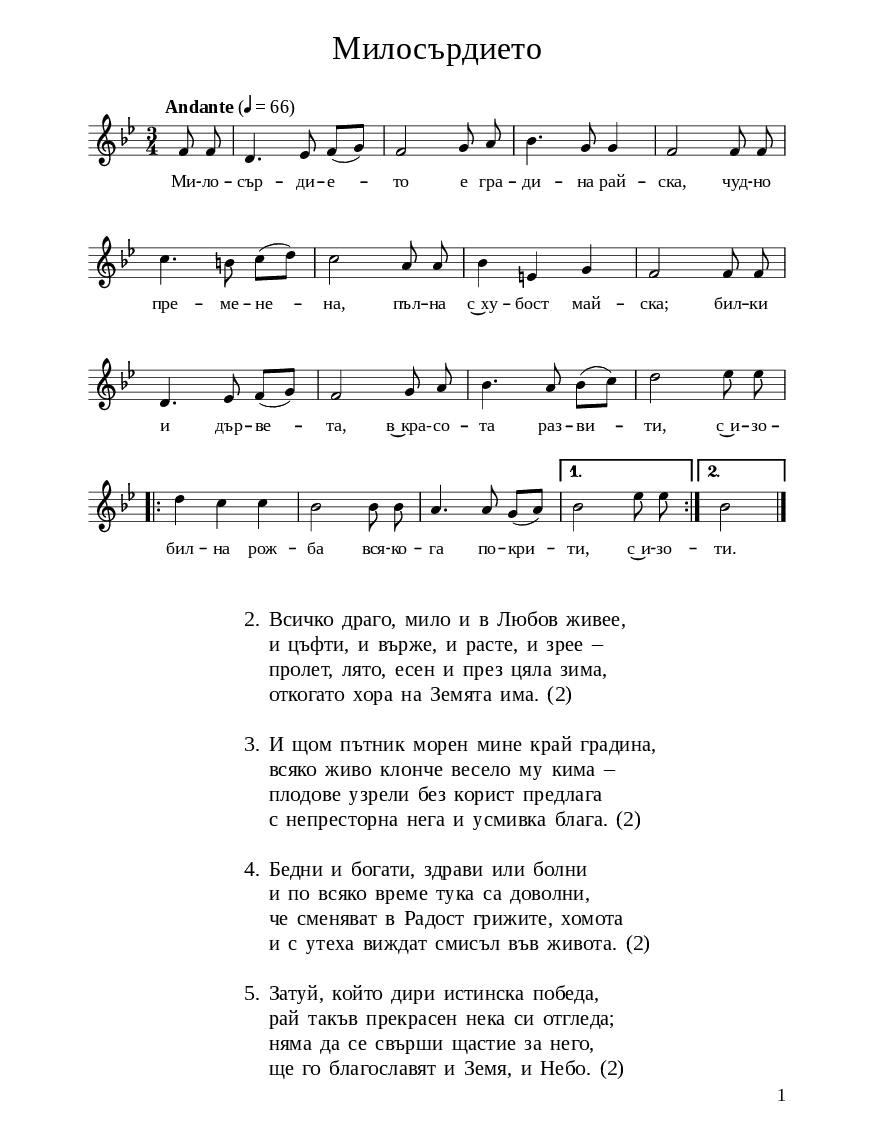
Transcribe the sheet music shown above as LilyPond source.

\version "2.24.2"

% include paper part and global functions
\include "include/globals.ily"

\bookpart {
  \label #'ref038
  \tocItem \markup "Милосърдието"
  \include "include/bookpart-paper.ily"
  \score {
    \include "include/score-layout.ily"

    \new Voice \absolute {
      \clef treble
      \key bes \major
      \time 3/4
      \tempoFunc "Andante" 4 "66"
      \autoBeamOff
      \partial 4
      \autoBeamOff
      f'8 f'8 | d'4. es'8 f' ([ g' ]) |  f'2 g'8 a' |  bes'4. g'8 g'4 |  f'2 f'8 f' \break |
      c''4. b'8 c'' ([ d'' ]) |c''2 a'8 a' | bes'4 e' g' | f'2 f'8 f' \break |
      d'4. es'8 f' ([ g' ]) | f'2 g'8 a' | bes'4. a'8 bes' ([ c'' ]) | d''2 es''8 es'' \break
      \repeat volta 2 {d''4 c'' c'' bes'2 bes'8 bes' | a'4. a'8 g' ( [a'] ) |}
      \alternative { { bes'2 es''8 es'' } {  bes'2 \bar "|." \break } }
    }


    \addlyrics {
      Ми -- ло -- сър -- ди -- е -- то е гра -- ди -- на рай --
      ска, чуд -- но пре -- ме -- не -- на, пъл -- на
      с~ху -- бост май -- ска; бил -- ки и дър -- ве --
      та, "в~кра-" -- со -- та раз -- ви -- ти, с~и -- зо
      -- бил -- на рож -- ба вся -- ко -- га по -- кри
      -- ти, с~и -- зо -- ти.
    }

    \header {
      title = \titleFunc "Милосърдието" "Milosărdieto"
    }

    \midi{}

  } % score



  \markup \fontsize #bgCoupletFontSize {
    \hspace #15
    \override #`(baseline-skip . ,bgCoupletBaselineSkip)
    \column {
      \line {2. Всичко драго, мило и в Любов живее,}

      \line {"   "и цъфти, и върже, и расте, и зрее  –}

      \line {"   "пролет, лято, есен и през цяла зима,}

      \line {"   "откогато хора на Земята има. (2)}
       \line {"   "}

      \line {3. И щом пътник морен мине край градина,}

      \line {"   "всяко живо клонче весело му кима –}

      \line {"   "плодове узрели без корист предлага}

      \line {"   "с непресторна нега и усмивка блага. (2)}
      \line {"   "}

      \line {4. Бедни и богати, здрави или болни }

      \line {"   "и по всяко време тука са доволни, }

      \line {"   "че сменяват в Радост грижите, хомота }

      \line {"   " и с утеха виждат смисъл във живота. (2) }
       \line {"   "}

      \line {5. Затуй, който дири истинска победа,}

      \line {"   "рай такъв прекрасен нека си отгледа;}

      \line {"   "няма да се свърши щастие за него,}

      \line {"   "ще го благославят и Земя, и Небо. (2)}



    }


  } % markup



} % bookpart
